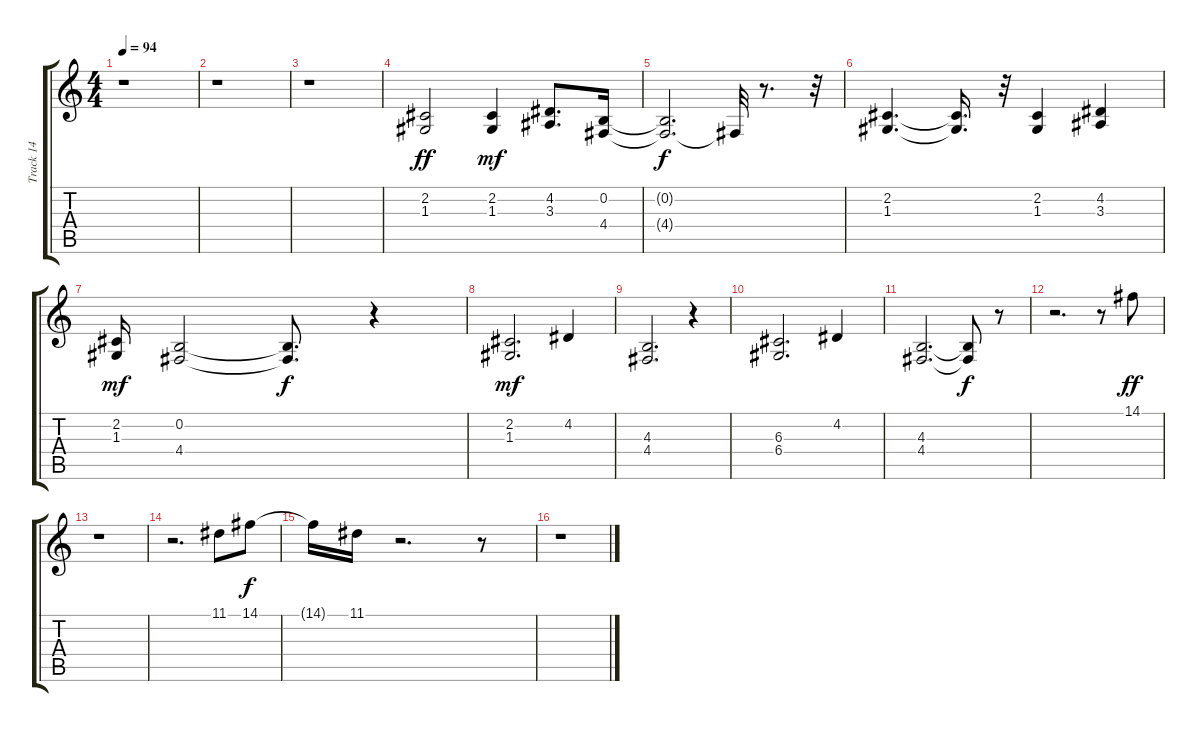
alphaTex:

\track ("Track 14" "Track 14") {instrument voiceoohs}
\staff {score tabs}
\tuning (E4 B3 G3 D3 A2 E2) {hide}
\ts (4 4)
\tempo 94
\clef g2
\ks c
r.1{dy ff} |
r.1 |
r.1 |
(2.2 1.3).2 (2.2 1.3).4{dy mf} (4.2 3.3).8{d} (0.2 4.4).16 |
(0.2{t} 4.4{t}).2{d dy f} 4.4{t}.32 r.8{d} r.32 |
(2.2 1.3).4{d} (2.2{t} 1.3{t}).16{d} r.32 (2.2 1.3).4 (4.2 3.3).4 |
(2.2 1.3).16{dy mf} (0.2 4.4).2 (0.2{t} 4.4{t}).8{d dy f} r.4 |
(2.2 1.3).2{d dy mf} 4.2.4 |
(4.3 4.4).2{d} r.4 |
(6.3 6.4).2{d} 4.2.4 |
(4.3 4.4).2{d} (4.3{t} 4.4{t}).8{dy f} r.8 |
r.2{d} r.8 14.1.8{dy ff} |
r.1 |
r.2{d} 11.1.8 14.1.8{dy f} |
14.1{t}.16 11.1.16 r.2{d} r.8 |
r.1
